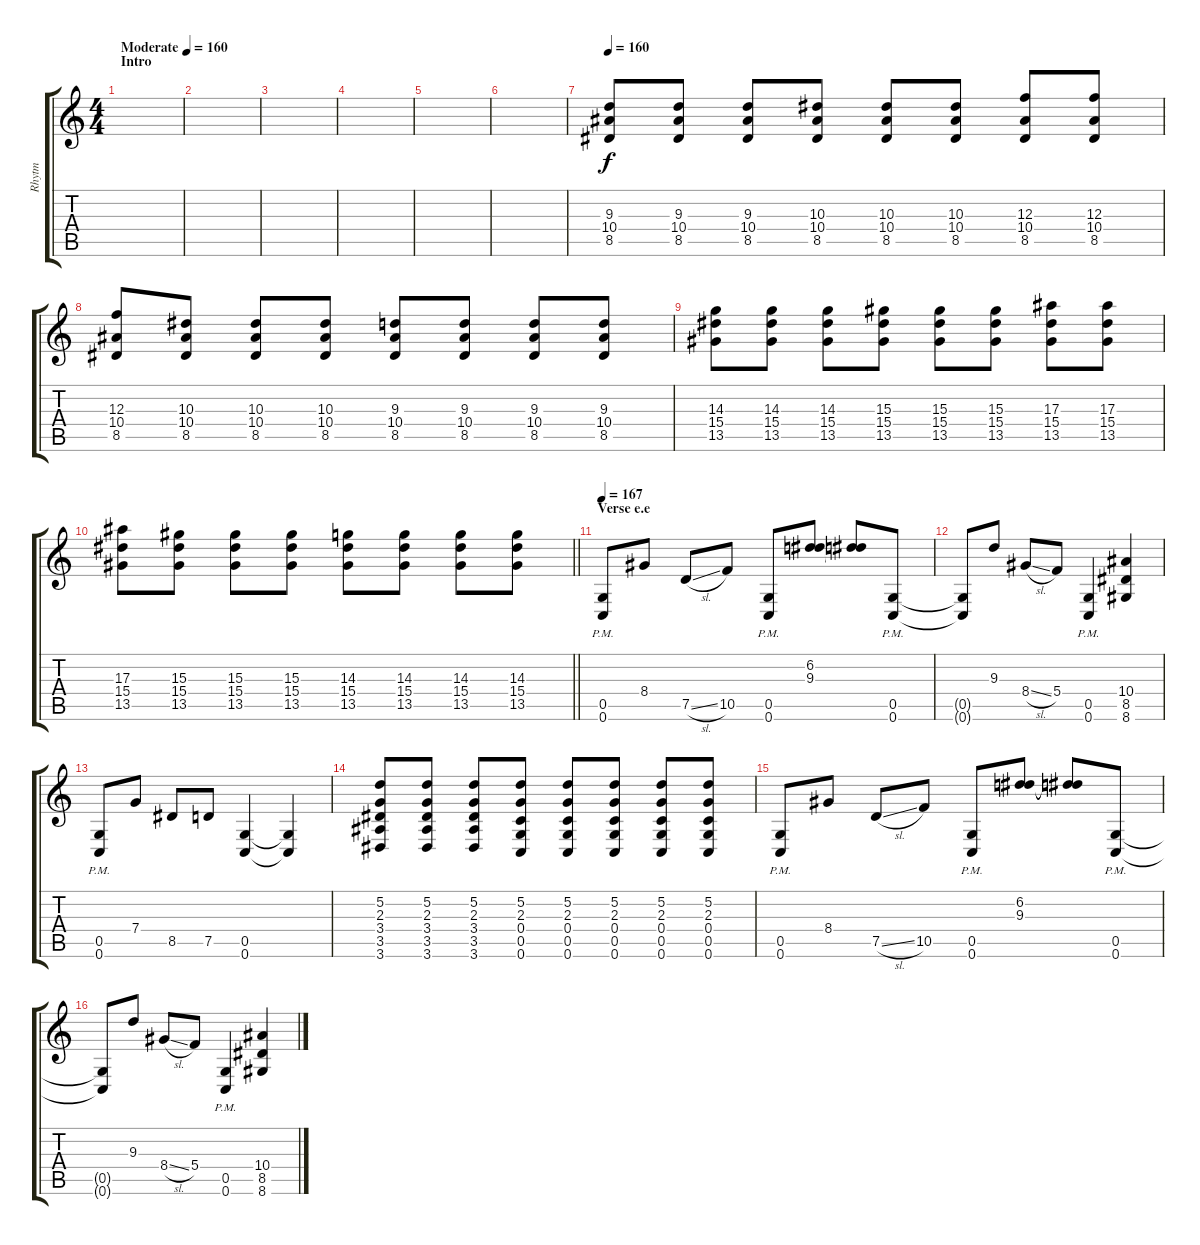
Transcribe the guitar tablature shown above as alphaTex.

\track ("Rhytm" "Rhytm") {instrument distortionguitar}
\staff {score tabs}
\tuning (D4 A3 F3 C3 G2 C2) {hide}
\ts (4 4)
\section ("" "Intro")
\tempo (160 "Moderate")
\tempo 153
\tempo (160 "Moderate")
\clef g2
\ks c
|
|
|
|
|
|
\tempo 160
(9.3 10.4 8.5).8 (9.3 10.4 8.5).8 (9.3 10.4 8.5).8 (10.3 10.4 8.5).8 (10.3 10.4 8.5).8 (10.3 10.4 8.5).8 (12.3 10.4 8.5).8 (12.3 10.4 8.5).8 |
(12.3 10.4 8.5).8 (10.3 10.4 8.5).8 (10.3 10.4 8.5).8 (10.3 10.4 8.5).8 (9.3 10.4 8.5).8 (9.3 10.4 8.5).8 (9.3 10.4 8.5).8 (9.3 10.4 8.5).8 |
(14.3 15.4 13.5).8 (14.3 15.4 13.5).8 (14.3 15.4 13.5).8 (15.3 15.4 13.5).8 (15.3 15.4 13.5).8 (15.3 15.4 13.5).8 (17.3 15.4 13.5).8 (17.3 15.4 13.5).8 |
\barLineRight lightlight
(17.3 15.4 13.5).8 (15.3 15.4 13.5).8 (15.3 15.4 13.5).8 (15.3 15.4 13.5).8 (14.3 15.4 13.5).8 (14.3 15.4 13.5).8 (14.3 15.4 13.5).8 (14.3 15.4 13.5).8 |
\section ("" "Verse e.e")
\tempo 167
(0.5{pm} 0.6{pm}).8 8.4.8 7.5{sl}.8 10.5.8 (0.5{pm} 0.6{pm}).8 (6.2 9.3).8 (6.2{t} 9.3{t}).8 (0.5{pm} 0.6{pm}).8 |
(0.5{t} 0.6{t}).8 9.3.8 8.4{sl}.8 5.4.8 (0.5{pm} 0.6{pm}).4 (10.4 8.5 8.6).4 |
(0.5{pm} 0.6{pm}).8 7.4.8 8.5.8 7.5.8 (0.5 0.6).4 (0.5{t} 0.6{t}).4 |
(5.2 2.3 3.4 3.5 3.6).8 (5.2 2.3 3.4 3.5 3.6).8 (5.2 2.3 3.4 3.5 3.6).8 (5.2 2.3 0.4 0.5 0.6).8 (5.2 2.3 0.4 0.5 0.6).8 (5.2 2.3 0.4 0.5 0.6).8 (5.2 2.3 0.4 0.5 0.6).8 (5.2 2.3 0.4 0.5 0.6).8 |
(0.5{pm} 0.6{pm}).8 8.4.8 7.5{sl}.8 10.5.8 (0.5{pm} 0.6{pm}).8 (6.2 9.3).8 (6.2{t} 9.3{t}).8 (0.5{pm} 0.6{pm}).8 |
(0.5{t} 0.6{t}).8 9.3.8 8.4{sl}.8 5.4.8 (0.5{pm} 0.6{pm}).4 (10.4 8.5 8.6).4
